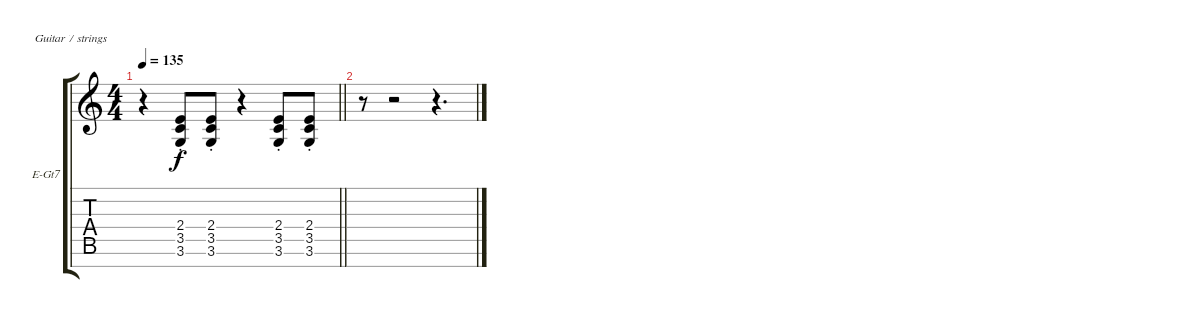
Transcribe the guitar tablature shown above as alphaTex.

\bracketExtendMode groupsimilarinstruments
\firstSystemTrackNameOrientation horizontal
\otherSystemsTrackNameOrientation horizontal
\track ("Guitar II" "E-Gt7") {instrument overdrivenguitar}
\staff {score tabs}
\tuning (E4 B3 G3 D3 A2 E2 B1)
\ts (4 4)
\tempo 135
\clef g2
\barLineRight lightlight
\ks c
r.4{dy f} (2.4{st} 3.5{st} 3.6{st}).8 (2.4{st} 3.5{st} 3.6{st}).8 r.4 (2.4{st} 3.5{st} 3.6{st}).8 (2.4{st} 3.5{st} 3.6{st}).8 |
r.8 r.2 r.4{d}
